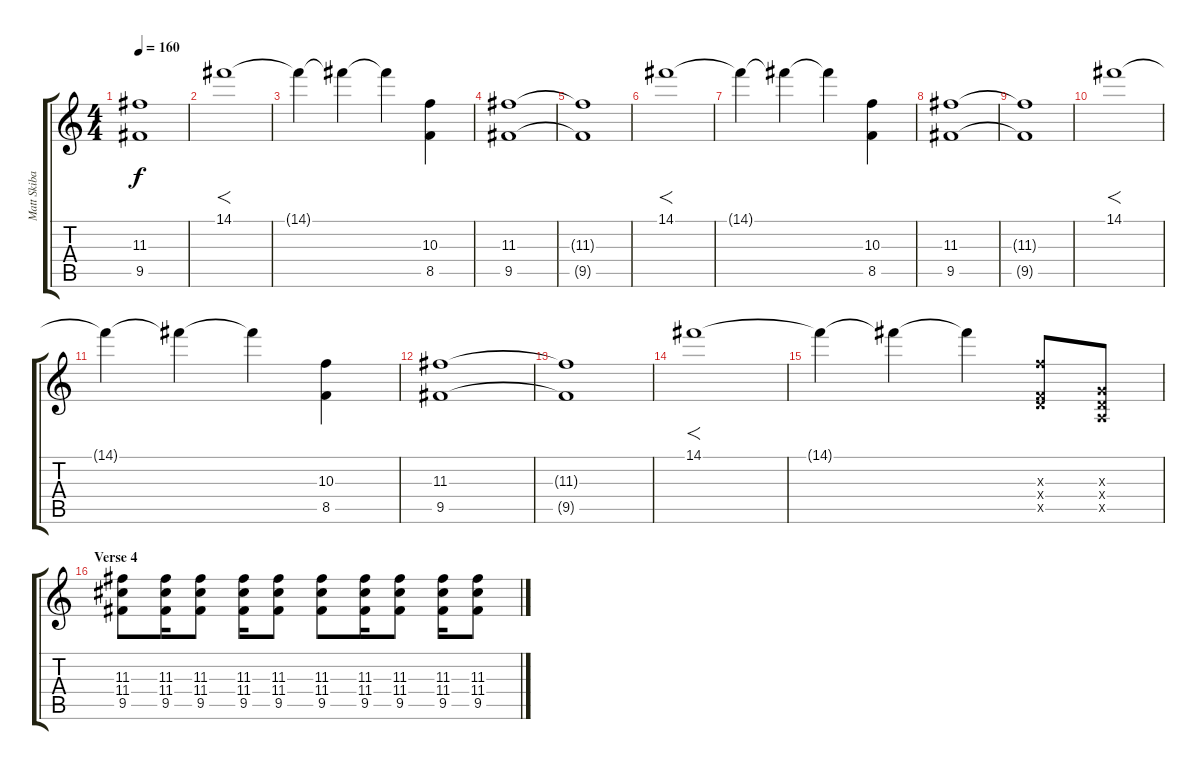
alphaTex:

\track ("Matt Skiba - Guitar 2" "Matt Skiba") {instrument overdrivenguitar}
\staff {score tabs}
\tuning (E4 B3 G3 D3 A2 E2) {hide}
\ts (4 4)
\tempo 160
\clef g2
\ks c
(11.3{t} 9.5{t}).1{dy f} |
14.1.1{f} |
14.1{t}.4 14.1{t}.4 14.1{t}.4 (10.3 8.5).4 |
(11.3 9.5).1 |
(11.3{t} 9.5{t}).1 |
14.1.1{f} |
14.1{t}.4 14.1{t}.4 14.1{t}.4 (10.3 8.5).4 |
(11.3 9.5).1 |
(11.3{t} 9.5{t}).1 |
14.1.1{f} |
14.1{t}.4 14.1{t}.4 14.1{t}.4 (10.3 8.5).4 |
(11.3 9.5).1 |
(11.3{t} 9.5{t}).1 |
14.1.1{f} |
14.1{t}.4 14.1{t}.4 14.1{t}.4 (10.3{x} 0.4{x} 8.5{x}).8 (0.3{x} 0.4{x} 0.5{x}).8 |
\section ("" "Verse 4")
(11.3 11.4 9.5).8 (11.3 11.4 9.5).16 (11.3 11.4 9.5).8 (11.3 11.4 9.5).16 (11.3 11.4 9.5).8 (11.3 11.4 9.5).8 (11.3 11.4 9.5).16 (11.3 11.4 9.5).8 (11.3 11.4 9.5).16 (11.3 11.4 9.5).8
